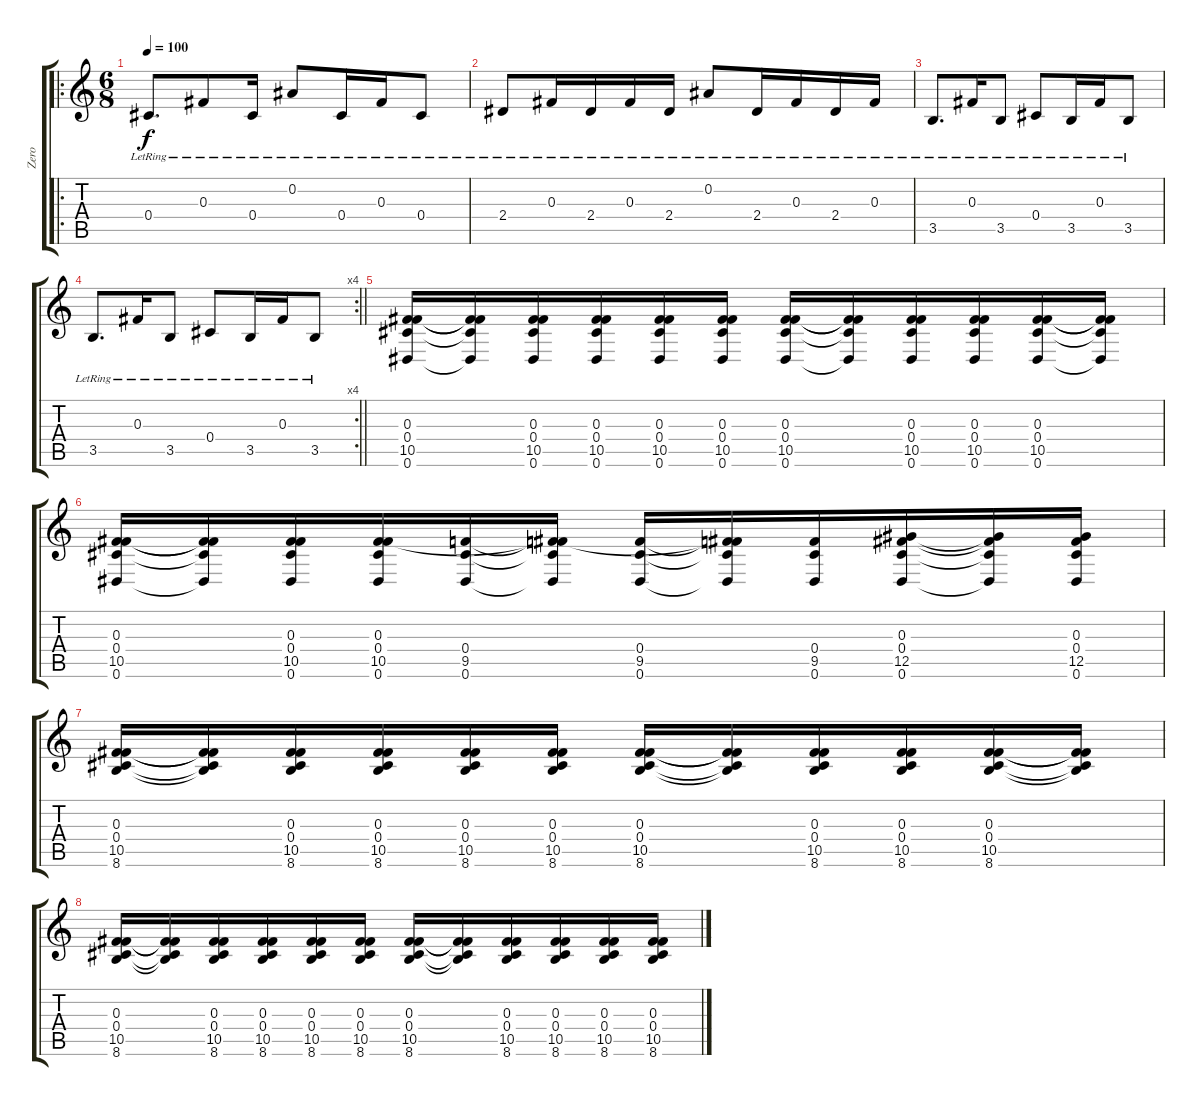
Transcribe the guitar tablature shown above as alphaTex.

\track ("Zero" "Zero") {instrument electricguitarjazz}
\staff {score tabs}
\tuning (Eb4 Bb3 Gb3 Db3 Ab2 Eb2) {hide}
\ro
\ts (6 8)
\tempo 100
\clef g2
\ks c
0.4{lr}.8{d dy f instrument electricguitarjazz} 0.3{lr}.8 0.4{lr}.16 0.2{lr}.8 0.4{lr}.16 0.3{lr}.16 0.4{lr}.8 |
2.4{lr}.8 0.3{lr}.16 2.4{lr}.16 0.3{lr}.16 2.4{lr}.16 0.2{lr}.8 2.4{lr}.16 0.3{lr}.16 2.4{lr}.16 0.3{lr}.16 |
3.5{lr}.8{d} 0.3{lr}.16 3.5{lr}.8 0.4{lr}.8 3.5{lr}.16 0.3{lr}.16 3.5{lr}.8 |
\rc 4
\barLineRight lightlight
3.5{lr}.8{d} 0.3{lr}.16 3.5{lr}.8 0.4{lr}.8 3.5{lr}.16 0.3{lr}.16 3.5{lr}.8 |
(0.3 0.4 10.5 0.6).16{instrument overdrivenguitar} (0.3{t} 0.4{t} 10.5{t} 0.6{t}).16 (0.3 0.4 10.5 0.6).16 (0.3 0.4 10.5 0.6).16 (0.3 0.4 10.5 0.6).16 (0.3 0.4 10.5 0.6).16 (0.3 0.4 10.5 0.6).16 (0.3{t} 0.4{t} 10.5{t} 0.6{t}).16 (0.3 0.4 10.5 0.6).16 (0.3 0.4 10.5 0.6).16 (0.3 0.4 10.5 0.6).16 (0.3{t} 0.4{t} 10.5{t} 0.6{t}).16 |
(0.3 0.4 10.5 0.6).16 (0.3{t} 0.4{t} 10.5{t} 0.6{t}).16 (0.3 0.4 10.5 0.6).16 (0.3 0.4 10.5 0.6).16 (0.4 9.5 0.6).16 (0.3{t} 0.4{t} 9.5{t} 0.6{t}).16 (0.4 9.5 0.6).16 (0.3{t} 0.4{t} 9.5{t} 0.6{t}).16 (0.4 9.5 0.6).16 (0.3 0.4 12.5 0.6).16 (0.3{t} 0.4{t} 12.5{t} 0.6{t}).16 (0.3 0.4 12.5 0.6).16 |
(0.3 0.4 10.5 8.6).16 (0.3{t} 0.4{t} 10.5{t} 8.6{t}).16 (0.3 0.4 10.5 8.6).16 (0.3 0.4 10.5 8.6).16 (0.3 0.4 10.5 8.6).16 (0.3 0.4 10.5 8.6).16 (0.3 0.4 10.5 8.6).16 (0.3{t} 0.4{t} 10.5{t} 8.6{t}).16 (0.3 0.4 10.5 8.6).16 (0.3 0.4 10.5 8.6).16 (0.3 0.4 10.5 8.6).16 (0.3{t} 0.4{t} 10.5{t} 8.6{t}).16 |
(0.3 0.4 10.5 8.6).16 (0.3{t} 0.4{t} 10.5{t} 8.6{t}).16 (0.3 0.4 10.5 8.6).16 (0.3 0.4 10.5 8.6).16 (0.3 0.4 10.5 8.6).16 (0.3 0.4 10.5 8.6).16 (0.3 0.4 10.5 8.6).16 (0.3{t} 0.4{t} 10.5{t} 8.6{t}).16 (0.3 0.4 10.5 8.6).16 (0.3 0.4 10.5 8.6).16 (0.3 0.4 10.5 8.6).16 (0.3 0.4 10.5 8.6).16
